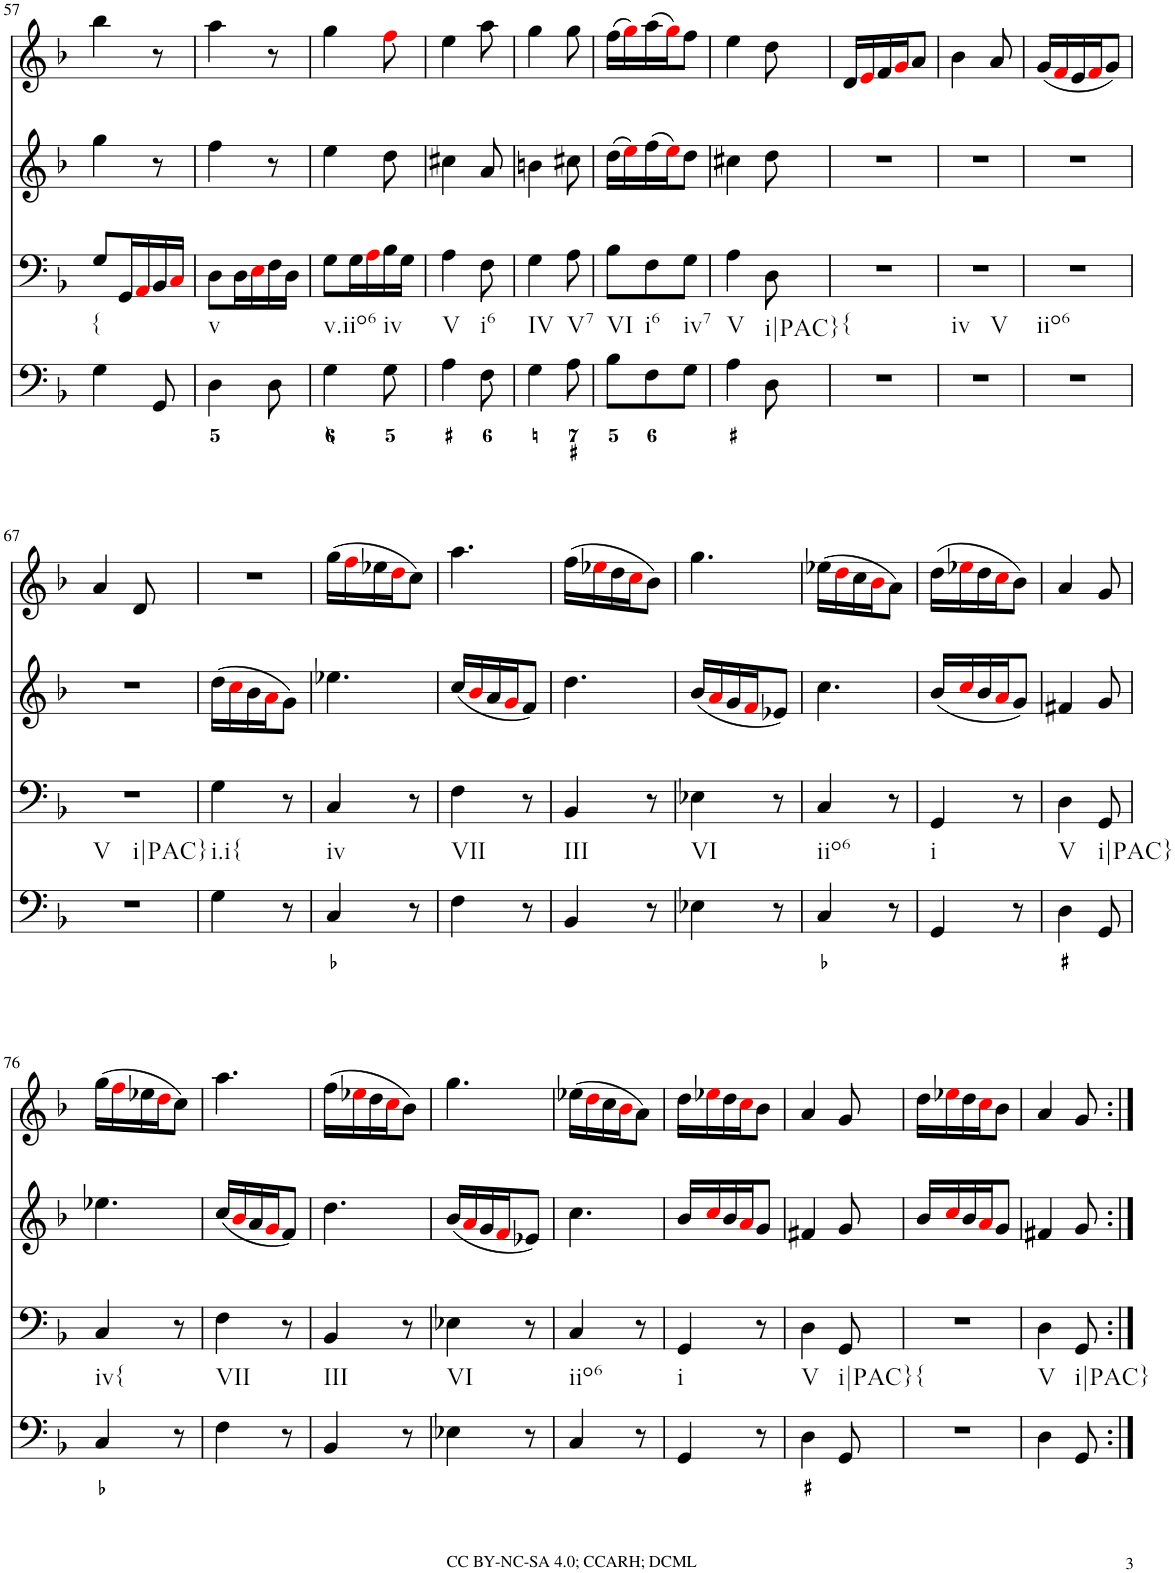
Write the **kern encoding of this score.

**kern	**kern	**kern	**kern
*part4	*part3	*part2	*part1
*staff4	*staff3	*staff2	*staff1
*I"violn	*I"violn	*I"cello	*I"organ
!!LO:PB:g=z
*clefF4	*clefF4	*clefG2	*clefG2
*k[b-]	*k[b-]	*k[b-]	*k[b-]
*d:	*d:	*d:	*d:
*M3/8	*M3/8	*M3/8	*M3/8
=57	=57	=57	=57
!	!LO:TX:b:t={	!	!
4G\	8G/L	4gg\	4bb-\
.	16GG/L	.	.
.	16AAi/	.	.
8GG/	16BB-/	8r	8r
.	16Ci/JJ	.	.
=58	=58	=58	=58
!	!LO:TX:b:t=v	!	!
4D\	8D\L	4ff\	4aa\
.	16D\L	.	.
.	16Ei\	.	.
8D\	16F\	8r	8r
.	16D\JJ	.	.
=59	=59	=59	=59
!	!LO:TX:b:t=v.iio6	!	!
4G\	8G\L	4ee\	4gg\
.	16G\L	.	.
.	16Ai\	.	.
!	!LO:TX:b:t=iv	!	!
8G\	16B-\	8dd\	8ffi\
.	16G\JJ	.	.
=60	=60	=60	=60
!	!LO:TX:b:t=V	!	!
4A\	4A\	4cc#X\	4ee\
!	!LO:TX:b:t=i6	!	!
8F\	8F\	8a/	8aa\
=61	=61	=61	=61
!	!LO:TX:b:t=IV	!	!
4G\	4G\	4bn\	4gg\
!	!LO:TX:b:t=V7	!	!
8A\	8A\	8cc#X\	8gg\
=62	=62	=62	=62
!	!LO:TX:b:t=VI	!	!
8B-\L	8B-\L	(16dd\LL	(16ff\LL
.	.	16eei\)	16ggi\)
!	!LO:TX:b:t=i6	!	!
8F\	8F\	(16ff\	(16aa\
.	.	16eei\J)	16ggi\J)
!	!LO:TX:b:t=iv7	!	!
8G\J	8G\J	8dd\J	8ff\J
=63	=63	=63	=63
!	!LO:TX:b:t=V	!	!
4A\	4A\	4cc#X\	4ee\
!	!LO:TX:b:t=i|PAC}	!	!
8D\	8D\	8dd\	8dd\
=64	=64	=64	=64
!	!LO:TX:b:t={	!	!
4.r	4.r	4.r	16d/LL
.	.	.	16ei/
.	.	.	16f/
.	.	.	16gi/J
.	.	.	8a/J
=65	=65	=65	=65
!	!LO:TX:b:t=iv	!	!
!	!LO:TX:b:t=V	!	!
4.r	4.r	4.r	4b-\
.	.	.	8a/
=66	=66	=66	=66
!	!LO:TX:b:t=iio6	!	!
4.r	4.r	4.r	(16g/LL
.	.	.	16fi/
.	.	.	16e/
.	.	.	16fi/J
.	.	.	8g/J)
!!LO:LB:g=z
=67	=67	=67	=67
!	!LO:TX:b:t=V	!	!
!	!LO:TX:b:t=i|PAC}	!	!
4.r	4.r	4.r	4a/
.	.	.	8d/
=68	=68	=68	=68
!	!LO:TX:b:t=i.i{	!	!
4G\	4G\	(16dd\LL	4.r
.	.	16cci\	.
.	.	16b-\	.
.	.	16ai\J	.
8r	8r	8g\J)	.
=69	=69	=69	=69
!	!LO:TX:b:t=iv	!	!
4C/	4C/	4.ee-X\	(16gg\LL
.	.	.	16ffi\
.	.	.	16ee-X\
.	.	.	16ddi\J
8r	8r	.	8cc\J)
=70	=70	=70	=70
!	!LO:TX:b:t=VII	!	!
4F\	4F\	(16cc/LL	4.aa\
.	.	16b-i/	.
.	.	16a/	.
.	.	16gi/J	.
8r	8r	8f/J)	.
=71	=71	=71	=71
!	!LO:TX:b:t=III	!	!
4BB-/	4BB-/	4.dd\	(16ff\LL
.	.	.	16ee-Xi\
.	.	.	16dd\
.	.	.	16cci\J
8r	8r	.	8b-\J)
=72	=72	=72	=72
!	!LO:TX:b:t=VI	!	!
4E-X\	4E-X\	(16b-/LL	4.gg\
.	.	16ai/	.
.	.	16g/	.
.	.	16fi/J	.
8r	8r	8e-X/J)	.
=73	=73	=73	=73
!	!LO:TX:b:t=iio6	!	!
4C/	4C/	4.cc\	(16ee-X\LL
.	.	.	16ddi\
.	.	.	16cc\
.	.	.	16b-i\J
8r	8r	.	8a\J)
=74	=74	=74	=74
!	!LO:TX:b:t=i	!	!
4GG/	4GG/	(16b-/LL	(16dd\LL
.	.	16cci/	16ee-Xi\
.	.	16b-/	16dd\
.	.	16ai/J	16cci\J
8r	8r	8g/J)	8b-\J)
=75	=75	=75	=75
!	!LO:TX:b:t=V	!	!
4D\	4D\	4f#X/	4a/
!	!LO:TX:b:t=i|PAC}	!	!
8GG/	8GG/	8g/	8g/
!!LO:LB:g=z
=76	=76	=76	=76
!	!LO:TX:b:t=iv{	!	!
4C/	4C/	4.ee-X\	(16gg\LL
.	.	.	16ffi\
.	.	.	16ee-X\
.	.	.	16ddi\J
8r	8r	.	8cc\J)
=77	=77	=77	=77
!	!LO:TX:b:t=VII	!	!
4F\	4F\	(16cc/LL	4.aa\
.	.	16b-i/	.
.	.	16a/	.
.	.	16gi/J	.
8r	8r	8f/J)	.
=78	=78	=78	=78
!	!LO:TX:b:t=III	!	!
4BB-/	4BB-/	4.dd\	(16ff\LL
.	.	.	16ee-Xi\
.	.	.	16dd\
.	.	.	16cci\J
8r	8r	.	8b-\J)
=79	=79	=79	=79
!	!LO:TX:b:t=VI	!	!
4E-X\	4E-X\	(16b-/LL	4.gg\
.	.	16ai/	.
.	.	16g/	.
.	.	16fi/J	.
8r	8r	8e-X/J)	.
=80	=80	=80	=80
!	!LO:TX:b:t=iio6	!	!
4C/	4C/	4.cc\	(16ee-X\LL
.	.	.	16ddi\
.	.	.	16cc\
.	.	.	16b-i\J
8r	8r	.	8a\J)
=81	=81	=81	=81
!	!LO:TX:b:t=i	!	!
4GG/	4GG/	16b-/LL	16dd\LL
.	.	16cci/	16ee-Xi\
.	.	16b-/	16dd\
.	.	16ai/J	16cci\J
8r	8r	8g/J	8b-\J
=82	=82	=82	=82
!	!LO:TX:b:t=V	!	!
4D\	4D\	4f#X/	4a/
!	!LO:TX:b:t=i|PAC}	!	!
8GG/	8GG/	8g/	8g/
=83	=83	=83	=83
!	!LO:TX:b:t={	!	!
4.r	4.r	16b-/LL	16dd\LL
.	.	16cci/	16ee-Xi\
.	.	16b-/	16dd\
.	.	16ai/J	16cci\J
.	.	8g/J	8b-\J
=84	=84	=84	=84
!	!LO:TX:b:t=V	!	!
4D\	4D\	4f#X/	4a/
!	!LO:TX:b:t=i|PAC}	!	!
8GG/	8GG/	8g/	8g/
=:|!	=:|!	=:|!	=:|!
*-	*-	*-	*-
